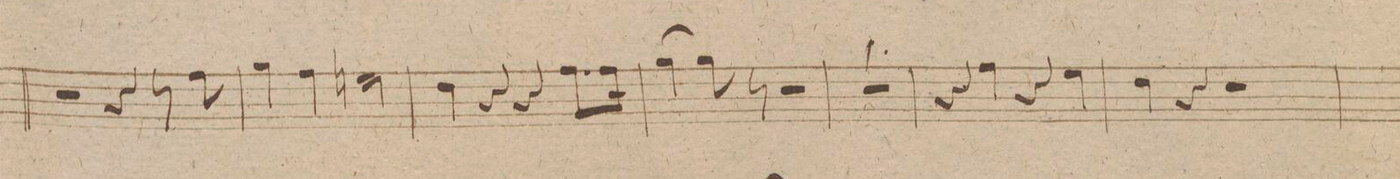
**kern	**dynam
*I"Clarinetto 1mo in A	*
*clefG2	*
*k[f#]	*
*met(c)	*
*M4/4	*
2r	.
4r	.
8r	.
8dd	.
=23	=23
4ee	.
4dd	.
2cc#	.
=24	=24
4b	.
4r	.
4r	.
8.ddL	.
16ddJk	.
=25	=25
[4ee	.
8ee]	.
8r	.
2r	.
=26	=26
1r	.
=27	=27
4r	.
4dd	.
4r	.
4cc	.
=28	=28
4b	.
4r	.
2r	.
=29	=29
*-	*-
